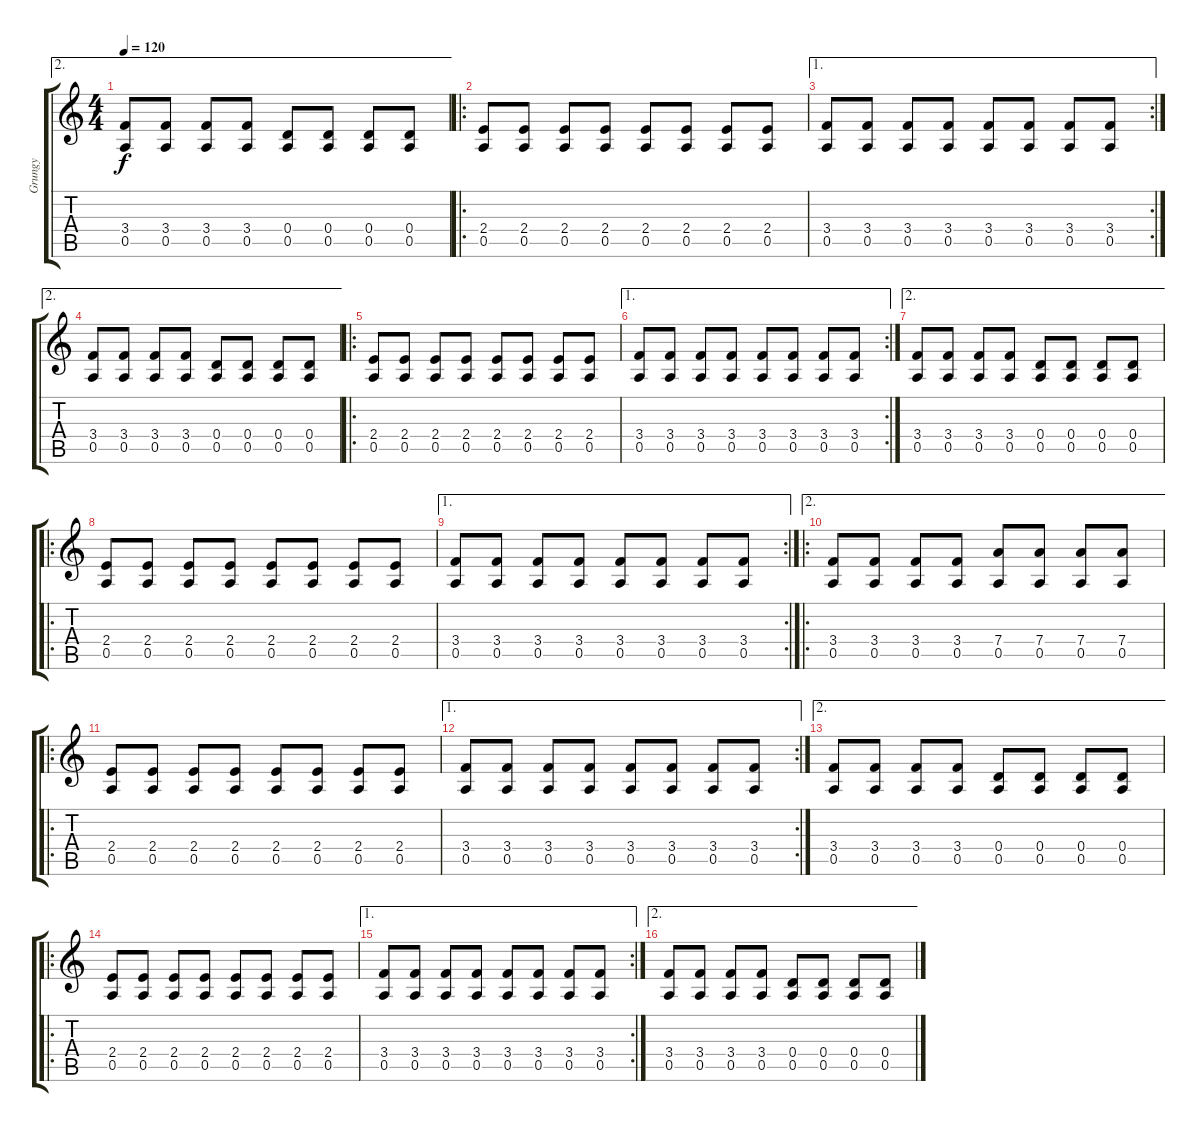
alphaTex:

\track ("Grungy" "Grungy") {instrument electricguitarclean}
\staff {score tabs}
\tuning (E4 B3 G3 D3 A2 E2) {hide}
\ae 2
\ts (4 4)
\tempo 120
\clef g2
\ks c
(3.4 0.5).8{dy f} (3.4 0.5).8 (3.4 0.5).8 (3.4 0.5).8 (0.4 0.5).8 (0.4 0.5).8 (0.4 0.5).8 (0.4 0.5).8 |
\ro
(2.4 0.5).8 (2.4 0.5).8 (2.4 0.5).8 (2.4 0.5).8 (2.4 0.5).8 (2.4 0.5).8 (2.4 0.5).8 (2.4 0.5).8 |
\ae 1
\rc 2
(3.4 0.5).8 (3.4 0.5).8 (3.4 0.5).8 (3.4 0.5).8 (3.4 0.5).8 (3.4 0.5).8 (3.4 0.5).8 (3.4 0.5).8 |
\ae 2
(3.4 0.5).8 (3.4 0.5).8 (3.4 0.5).8 (3.4 0.5).8 (0.4 0.5).8 (0.4 0.5).8 (0.4 0.5).8 (0.4 0.5).8 |
\ro
(2.4 0.5).8 (2.4 0.5).8 (2.4 0.5).8 (2.4 0.5).8 (2.4 0.5).8 (2.4 0.5).8 (2.4 0.5).8 (2.4 0.5).8 |
\ae 1
\rc 2
(3.4 0.5).8 (3.4 0.5).8 (3.4 0.5).8 (3.4 0.5).8 (3.4 0.5).8 (3.4 0.5).8 (3.4 0.5).8 (3.4 0.5).8 |
\ae 2
(3.4 0.5).8 (3.4 0.5).8 (3.4 0.5).8 (3.4 0.5).8 (0.4 0.5).8 (0.4 0.5).8 (0.4 0.5).8 (0.4 0.5).8 |
\ro
(2.4 0.5).8 (2.4 0.5).8 (2.4 0.5).8 (2.4 0.5).8 (2.4 0.5).8 (2.4 0.5).8 (2.4 0.5).8 (2.4 0.5).8 |
\ae 1
\rc 2
(3.4 0.5).8 (3.4 0.5).8 (3.4 0.5).8 (3.4 0.5).8 (3.4 0.5).8 (3.4 0.5).8 (3.4 0.5).8 (3.4 0.5).8 |
\ae 2
\ro
(3.4 0.5).8 (3.4 0.5).8 (3.4 0.5).8 (3.4 0.5).8 (7.4 0.5).8 (7.4 0.5).8 (7.4 0.5).8 (7.4 0.5).8 |
\ro
(2.4 0.5).8{instrument distortionguitar} (2.4 0.5).8 (2.4 0.5).8 (2.4 0.5).8 (2.4 0.5).8 (2.4 0.5).8 (2.4 0.5).8 (2.4 0.5).8 |
\ae 1
\rc 2
(3.4 0.5).8 (3.4 0.5).8 (3.4 0.5).8 (3.4 0.5).8 (3.4 0.5).8 (3.4 0.5).8 (3.4 0.5).8 (3.4 0.5).8 |
\ae 2
(3.4 0.5).8 (3.4 0.5).8 (3.4 0.5).8 (3.4 0.5).8 (0.4 0.5).8 (0.4 0.5).8 (0.4 0.5).8 (0.4 0.5).8 |
\ro
(2.4 0.5).8{instrument distortionguitar} (2.4 0.5).8 (2.4 0.5).8 (2.4 0.5).8 (2.4 0.5).8 (2.4 0.5).8 (2.4 0.5).8 (2.4 0.5).8 |
\ae 1
\rc 2
(3.4 0.5).8 (3.4 0.5).8 (3.4 0.5).8 (3.4 0.5).8 (3.4 0.5).8 (3.4 0.5).8 (3.4 0.5).8 (3.4 0.5).8 |
\ae 2
(3.4 0.5).8 (3.4 0.5).8 (3.4 0.5).8 (3.4 0.5).8 (0.4 0.5).8 (0.4 0.5).8 (0.4 0.5).8 (0.4 0.5).8
